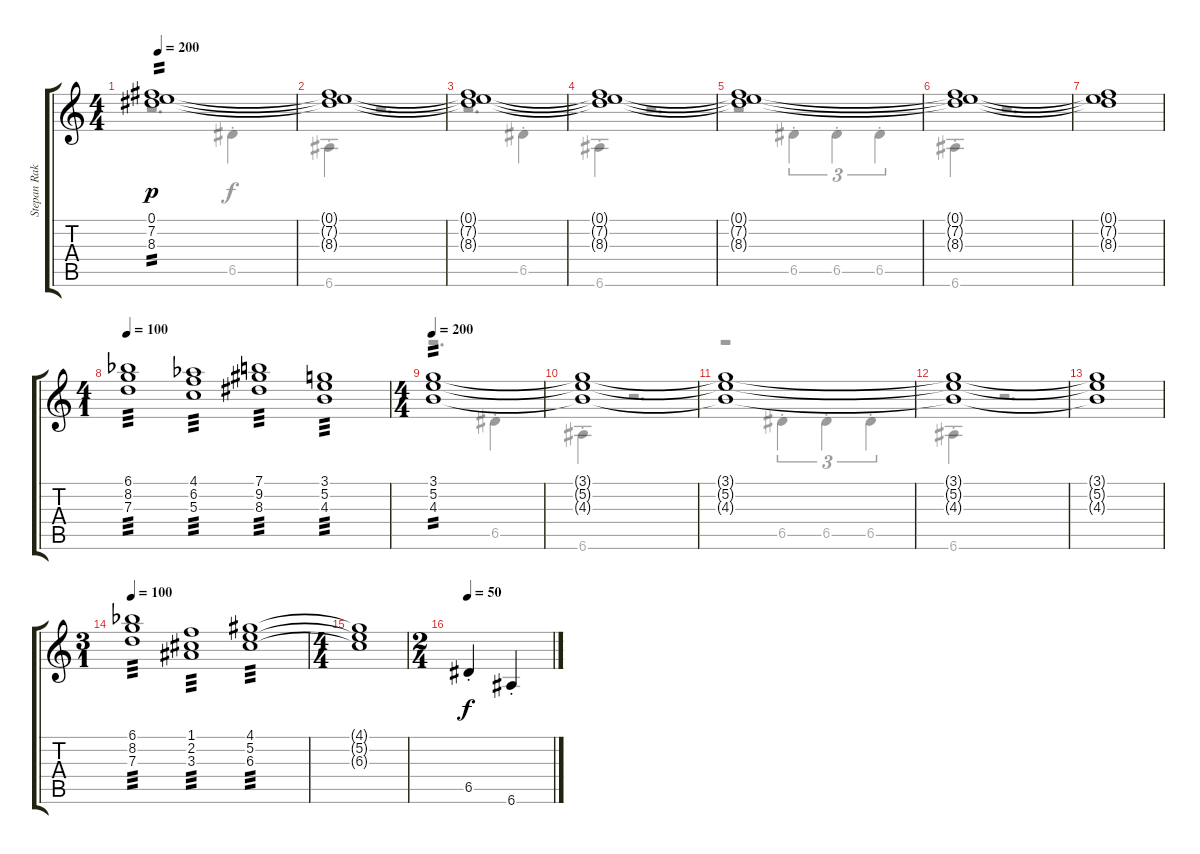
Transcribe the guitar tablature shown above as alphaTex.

\track ("Stepan Rak" "Stepan Rak") {instrument acousticguitarnylon}
\staff {score tabs}
\tuning (E4 B3 G3 D3 A2 E2) {hide}
\voice
\ts (4 4)
\tempo 200
\clef g2
\ks c
(0.1 7.2 8.3).1{tp 2 dy p} |
(0.1{t} 7.2{t} 8.3{t}).1 |
(0.1{t} 7.2{t} 8.3{t}).1 |
(0.1{t} 7.2{t} 8.3{t}).1 |
(0.1{t} 7.2{t} 8.3{t}).1 |
(0.1{t} 7.2{t} 8.3{t}).1 |
(0.1{t} 7.2{t} 8.3{t}).1 |
\ts (4 1)
\tempo 100
(6.1{acc b} 8.2 7.3).1{tp 3} (4.1{acc b} 6.2 5.3).1{tp 3} (7.1 9.2 8.3).1{tp 3} (3.1 5.2 4.3).1{tp 3} |
\ts (4 4)
\tempo 200
(3.1 5.2 4.3).1{tp 2} |
(3.1{t} 5.2{t} 4.3{t}).1 |
(3.1{t} 5.2{t} 4.3{t}).1 |
(3.1{t} 5.2{t} 4.3{t}).1 |
(3.1{t} 5.2{t} 4.3{t}).1 |
\ts (3 1)
\tempo 100
(6.1{acc b} 8.2 7.3).1{tp 3} (1.1 2.2 3.3).1{tp 3} (4.1 5.2 6.3).1{tp 3} |
\ts (4 4)
(4.1{t} 5.2{t} 6.3{t}).1 |
\ts (2 4)
\tempo 50
6.5{st}.4{dy f} 6.6{st}.4
\voice
\clef g2
\ottava regular
\simile none
\ks c
r.2{d dy f} 6.5{st}.4 |
6.6{st}.4 r.2{d} |
r.2{d} 6.5{st}.4 |
6.6{st}.4 r.2{d} |
r.2 6.5{st}.4{tu (3 2)} 6.5{st}.4{tu (3 2)} 6.5{st}.4{tu (3 2)} |
6.6{st}.4 r.2{d} |
|
|
r.2{d} 6.5{st}.4 |
6.6{st}.4 r.2{d} |
r.2 6.5{st}.4{tu (3 2)} 6.5{st}.4{tu (3 2)} 6.5{st}.4{tu (3 2)} |
6.6{st}.4 r.2{d} |
|
|
|
